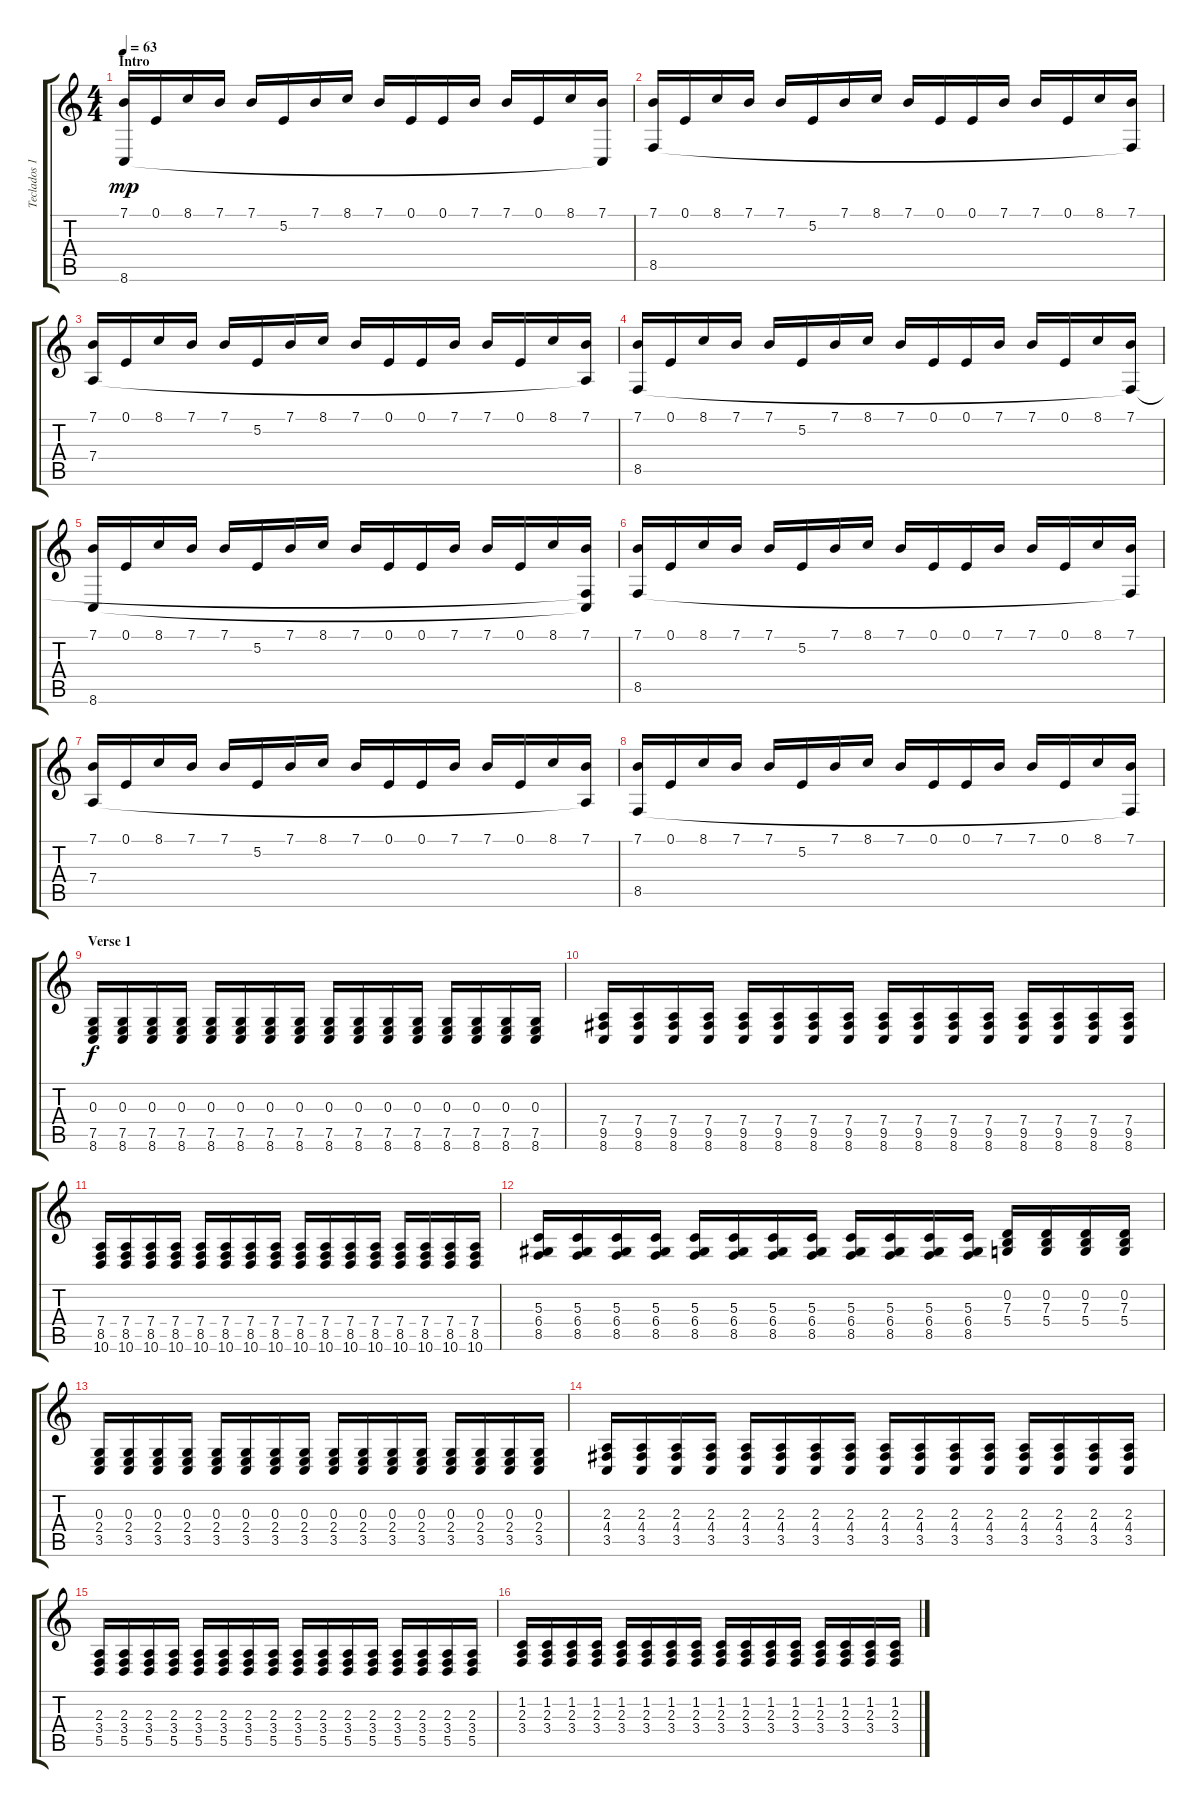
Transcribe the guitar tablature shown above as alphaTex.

\track ("Teclados 1" "Teclados 1") {instrument lead1square}
\staff {score tabs}
\tuning (E4 B3 G3 D3 A2 E2) {hide}
\ts (4 4)
\section ("" "Intro")
\tempo 63
\clef g2
\ks c
(7.1 8.6).16{dy mp instrument lead1square} 0.1.16 8.1.16 7.1.16 7.1.16 5.2.16 7.1.16 8.1.16 7.1.16 0.1.16 0.1.16 7.1.16 7.1.16 0.1.16 8.1.16 (7.1 8.6{t}).16 |
(7.1 8.5).16 0.1.16 8.1.16 7.1.16 7.1.16 5.2.16 7.1.16 8.1.16 7.1.16 0.1.16 0.1.16 7.1.16 7.1.16 0.1.16 8.1.16 (7.1 8.5{t}).16 |
(7.1 7.4).16 0.1.16 8.1.16 7.1.16 7.1.16 5.2.16 7.1.16 8.1.16 7.1.16 0.1.16 0.1.16 7.1.16 7.1.16 0.1.16 8.1.16 (7.1 7.4{t}).16 |
(7.1 8.5).16 0.1.16 8.1.16 7.1.16 7.1.16 5.2.16 7.1.16 8.1.16 7.1.16 0.1.16 0.1.16 7.1.16 7.1.16 0.1.16 8.1.16 (7.1 8.5{t}).16 |
(7.1 8.6).16 0.1.16 8.1.16 7.1.16 7.1.16 5.2.16 7.1.16 8.1.16 7.1.16 0.1.16 0.1.16 7.1.16 7.1.16 0.1.16 8.1.16 (7.1 8.5{t} 8.6{t}).16 |
(7.1 8.5).16 0.1.16 8.1.16 7.1.16 7.1.16 5.2.16 7.1.16 8.1.16 7.1.16 0.1.16 0.1.16 7.1.16 7.1.16 0.1.16 8.1.16 (7.1 8.5{t}).16 |
(7.1 7.4).16 0.1.16 8.1.16 7.1.16 7.1.16 5.2.16 7.1.16 8.1.16 7.1.16 0.1.16 0.1.16 7.1.16 7.1.16 0.1.16 8.1.16 (7.1 7.4{t}).16 |
(7.1 8.5).16 0.1.16 8.1.16 7.1.16 7.1.16 5.2.16 7.1.16 8.1.16 7.1.16 0.1.16 0.1.16 7.1.16 7.1.16 0.1.16 8.1.16 (7.1 8.5{t}).16 |
\section ("" "Verse 1")
(0.3 7.5 8.6).16{dy f} (0.3 7.5 8.6).16 (0.3 7.5 8.6).16 (0.3 7.5 8.6).16 (0.3 7.5 8.6).16 (0.3 7.5 8.6).16 (0.3 7.5 8.6).16 (0.3 7.5 8.6).16 (0.3 7.5 8.6).16 (0.3 7.5 8.6).16 (0.3 7.5 8.6).16 (0.3 7.5 8.6).16 (0.3 7.5 8.6).16 (0.3 7.5 8.6).16 (0.3 7.5 8.6).16 (0.3 7.5 8.6).16 |
(7.4 9.5 8.6).16 (7.4 9.5 8.6).16 (7.4 9.5 8.6).16 (7.4 9.5 8.6).16 (7.4 9.5 8.6).16 (7.4 9.5 8.6).16 (7.4 9.5 8.6).16 (7.4 9.5 8.6).16 (7.4 9.5 8.6).16 (7.4 9.5 8.6).16 (7.4 9.5 8.6).16 (7.4 9.5 8.6).16 (7.4 9.5 8.6).16 (7.4 9.5 8.6).16 (7.4 9.5 8.6).16 (7.4 9.5 8.6).16 |
(7.4 8.5 10.6).16 (7.4 8.5 10.6).16 (7.4 8.5 10.6).16 (7.4 8.5 10.6).16 (7.4 8.5 10.6).16 (7.4 8.5 10.6).16 (7.4 8.5 10.6).16 (7.4 8.5 10.6).16 (7.4 8.5 10.6).16 (7.4 8.5 10.6).16 (7.4 8.5 10.6).16 (7.4 8.5 10.6).16 (7.4 8.5 10.6).16 (7.4 8.5 10.6).16 (7.4 8.5 10.6).16 (7.4 8.5 10.6).16 |
(5.3 6.4 8.5).16 (5.3 6.4 8.5).16 (5.3 6.4 8.5).16 (5.3 6.4 8.5).16 (5.3 6.4 8.5).16 (5.3 6.4 8.5).16 (5.3 6.4 8.5).16 (5.3 6.4 8.5).16 (5.3 6.4 8.5).16 (5.3 6.4 8.5).16 (5.3 6.4 8.5).16 (5.3 6.4 8.5).16 (0.2 7.3 5.4).16 (0.2 7.3 5.4).16 (0.2 7.3 5.4).16 (0.2 7.3 5.4).16 |
(0.3 2.4 3.5).16 (0.3 2.4 3.5).16 (0.3 2.4 3.5).16 (0.3 2.4 3.5).16 (0.3 2.4 3.5).16 (0.3 2.4 3.5).16 (0.3 2.4 3.5).16 (0.3 2.4 3.5).16 (0.3 2.4 3.5).16 (0.3 2.4 3.5).16 (0.3 2.4 3.5).16 (0.3 2.4 3.5).16 (0.3 2.4 3.5).16 (0.3 2.4 3.5).16 (0.3 2.4 3.5).16 (0.3 2.4 3.5).16 |
(2.3 4.4 3.5).16 (2.3 4.4 3.5).16 (2.3 4.4 3.5).16 (2.3 4.4 3.5).16 (2.3 4.4 3.5).16 (2.3 4.4 3.5).16 (2.3 4.4 3.5).16 (2.3 4.4 3.5).16 (2.3 4.4 3.5).16 (2.3 4.4 3.5).16 (2.3 4.4 3.5).16 (2.3 4.4 3.5).16 (2.3 4.4 3.5).16 (2.3 4.4 3.5).16 (2.3 4.4 3.5).16 (2.3 4.4 3.5).16 |
(2.3 3.4 5.5).16 (2.3 3.4 5.5).16 (2.3 3.4 5.5).16 (2.3 3.4 5.5).16 (2.3 3.4 5.5).16 (2.3 3.4 5.5).16 (2.3 3.4 5.5).16 (2.3 3.4 5.5).16 (2.3 3.4 5.5).16 (2.3 3.4 5.5).16 (2.3 3.4 5.5).16 (2.3 3.4 5.5).16 (2.3 3.4 5.5).16 (2.3 3.4 5.5).16 (2.3 3.4 5.5).16 (2.3 3.4 5.5).16 |
(1.2 2.3 3.4).16 (1.2 2.3 3.4).16 (1.2 2.3 3.4).16 (1.2 2.3 3.4).16 (1.2 2.3 3.4).16 (1.2 2.3 3.4).16 (1.2 2.3 3.4).16 (1.2 2.3 3.4).16 (1.2 2.3 3.4).16 (1.2 2.3 3.4).16 (1.2 2.3 3.4).16 (1.2 2.3 3.4).16 (1.2 2.3 3.4).16 (1.2 2.3 3.4).16 (1.2 2.3 3.4).16 (1.2 2.3 3.4).16
